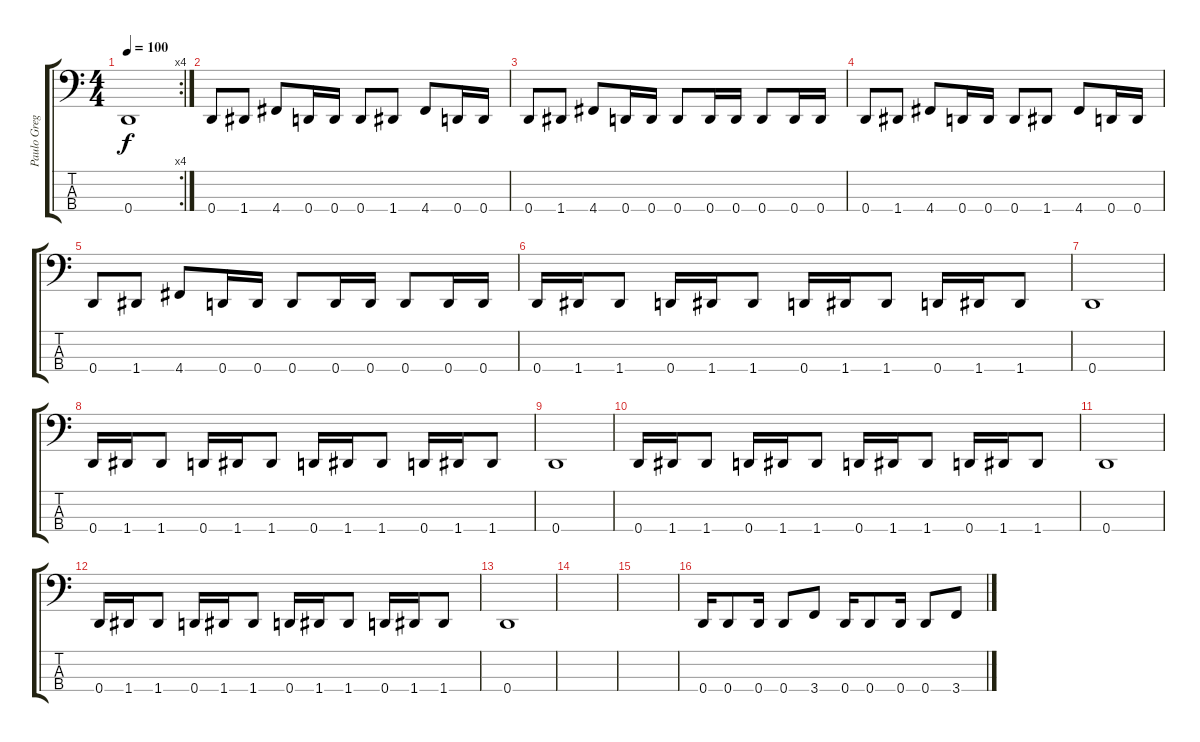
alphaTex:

\track ("Paulo Gregoletto" "Paulo Greg") {instrument electricbassfinger}
\staff {score tabs}
\tuning (G2 D2 A1 D1) {hide}
\rc 4
\ts (4 4)
\tempo 100
\clef f4
\ks c
0.4.1{dy f} |
0.4.8 1.4.8 4.4.8 0.4.16 0.4.16 0.4.8 1.4.8 4.4.8 0.4.16 0.4.16 |
0.4.8 1.4.8 4.4.8 0.4.16 0.4.16 0.4.8 0.4.16 0.4.16 0.4.8 0.4.16 0.4.16 |
0.4.8 1.4.8 4.4.8 0.4.16 0.4.16 0.4.8 1.4.8 4.4.8 0.4.16 0.4.16 |
0.4.8 1.4.8 4.4.8 0.4.16 0.4.16 0.4.8 0.4.16 0.4.16 0.4.8 0.4.16 0.4.16 |
0.4.16 1.4.16 1.4.8 0.4.16 1.4.16 1.4.8 0.4.16 1.4.16 1.4.8 0.4.16 1.4.16 1.4.8 |
0.4.1 |
0.4.16 1.4.16 1.4.8 0.4.16 1.4.16 1.4.8 0.4.16 1.4.16 1.4.8 0.4.16 1.4.16 1.4.8 |
0.4.1 |
0.4.16 1.4.16 1.4.8 0.4.16 1.4.16 1.4.8 0.4.16 1.4.16 1.4.8 0.4.16 1.4.16 1.4.8 |
0.4.1 |
0.4.16 1.4.16 1.4.8 0.4.16 1.4.16 1.4.8 0.4.16 1.4.16 1.4.8 0.4.16 1.4.16 1.4.8 |
0.4.1 |
|
|
0.4.16 0.4.8 0.4.16 0.4.8 3.4.8 0.4.16 0.4.8 0.4.16 0.4.8 3.4.8
